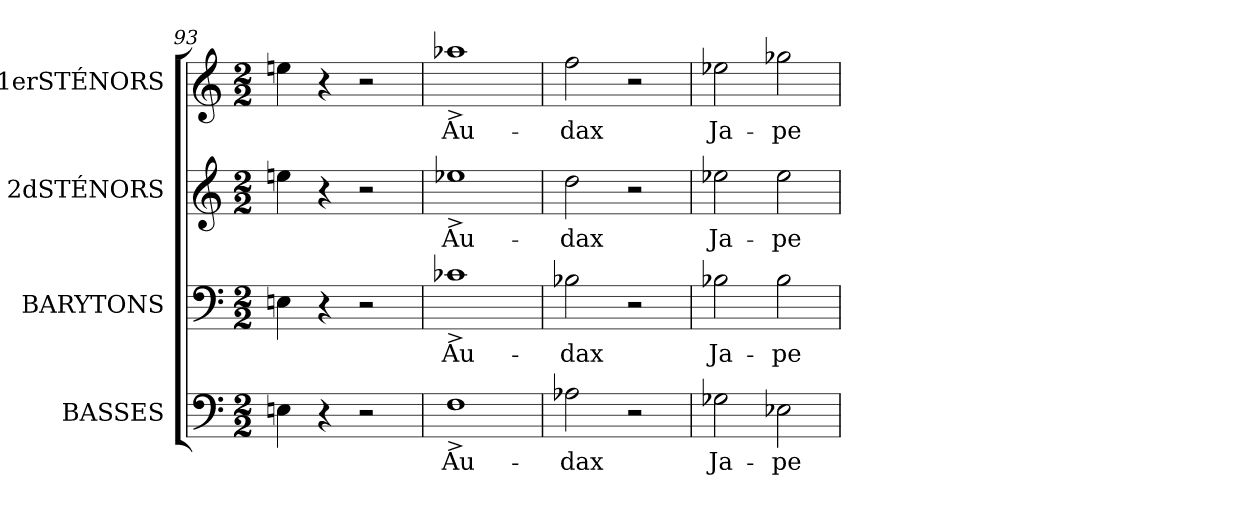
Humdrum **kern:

**kern	**text	**kern	**text	**kern	**text	**kern	**text
*part4	*part4	*part3	*part3	*part2	*part2	*part1	*part1
*staff4	*staff4	*staff3	*staff3	*staff2	*staff2	*staff1	*staff1
*I"BASSES	*	*I"BARYTONS	*	*I"2dSTÉNORS	*	*I"1erSTÉNORS	*
*clefF4	*	*clefF4	*	*clefG2	*	*clefG2	*
*k[]	*	*k[]	*	*k[]	*	*k[]	*
*M2/2	*	*M2/2	*	*M2/2	*	*M2/2	*
=93	=93	=93	=93	=93	=93	=93	=93
4Eni\	.	4Eni\	.	4eeni\	.	4eeni\	.
4r	.	4r	.	4r	.	4r	.
2r	.	2r	.	2r	.	2r	.
!!LO:LB:g=z
=94	=94	=94	=94	=94	=94	=94	=94
1F^>i/	Au-	1c-X^>i/	Au-	1ee-X^>i/	Au-	1aa-X^>i/	Au-
=95	=95	=95	=95	=95	=95	=95	=95
2A-Xi\	dax	2B-Xi\	dax	2ddi\	dax	2ffi\	dax
2r	.	2r	.	2r	.	2r	.
=96	=96	=96	=96	=96	=96	=96	=96
2G-Xi\	Ja-	2B-Xi\	Ja-	2ee-Xi\	Ja-	2ee-Xi\	Ja-
2E-Xi\	pe-	2B-i\	pe-	2ee-i\	pe-	2gg-Xi\	pe-
=	=	=	=	=	=	=	=
*-	*-	*-	*-	*-	*-	*-	*-
